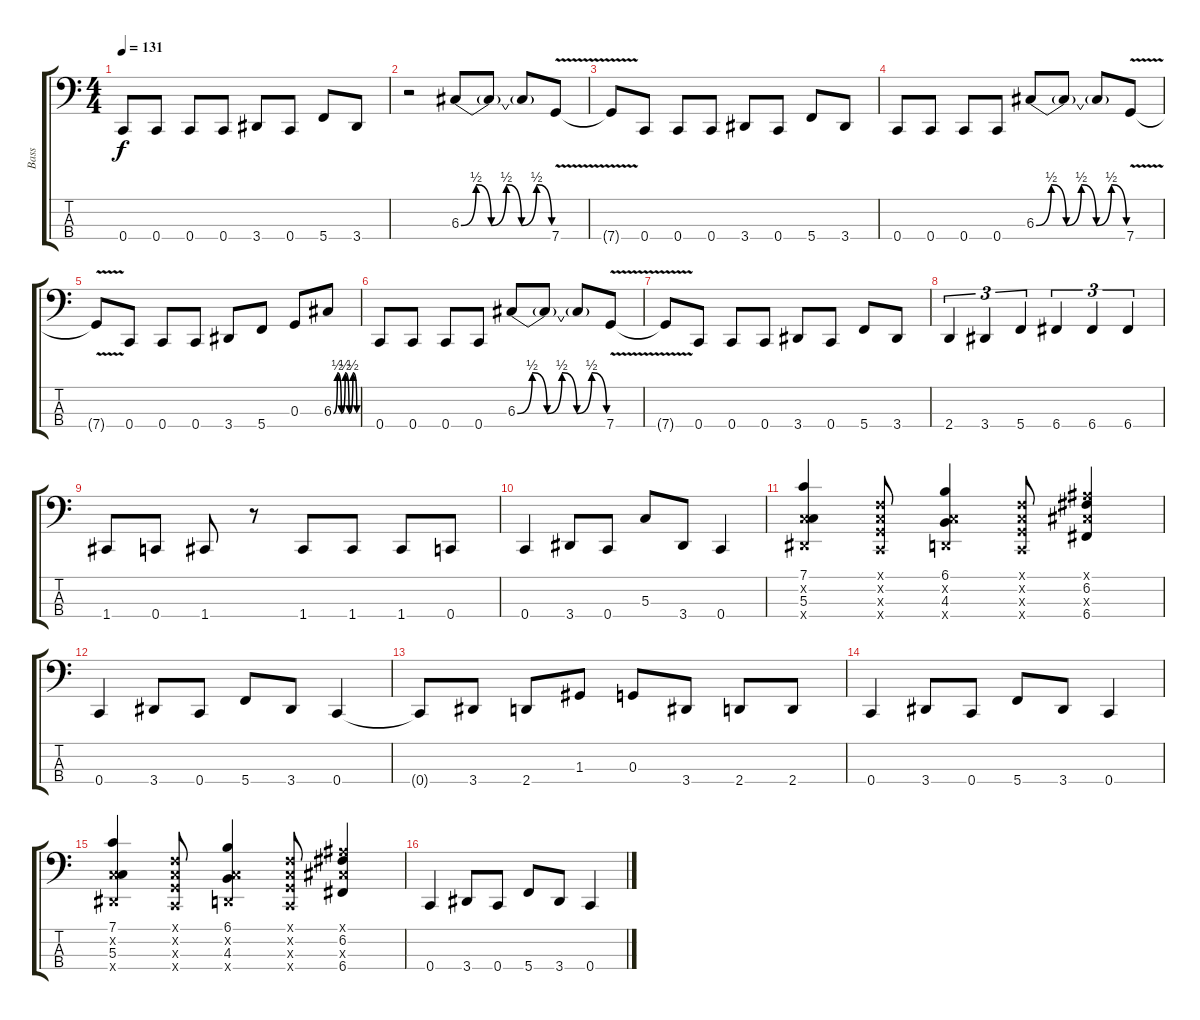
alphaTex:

\track ("Bass" "Bass") {instrument electricbassfinger}
\staff {score tabs}
\tuning (F2 C2 G1 C1) {hide}
\ts (4 4)
\tempo 131
\clef f4
\ks c
0.4.8{dy f} 0.4.8 0.4.8 0.4.8 3.4.8 0.4.8 5.4.8 3.4.8 |
r.2 6.3{be (custom 0 0 10 2 20 0 30 2 40 0 50 2 60 0)}.8 6.3{t}.8 6.3{t}.8 7.4{v}.8 |
7.4{t}.8 0.4.8 0.4.8 0.4.8 3.4.8 0.4.8 5.4.8 3.4.8 |
0.4.8 0.4.8 0.4.8 0.4.8 6.3{be (custom 0 0 10 2 20 0 30 2 40 0 50 2 60 0)}.8 6.3{t}.8 6.3{t}.8 7.4{v}.8 |
7.4{t}.8 0.4.8 0.4.8 0.4.8 3.4.8 5.4.8 0.3.8 6.3{be (custom 0 0 10 2 20 0 30 2 40 0 50 2 60 0)}.8 |
0.4.8 0.4.8 0.4.8 0.4.8 6.3{be (custom 0 0 10 2 20 0 30 2 40 0 50 2 60 0)}.8 6.3{t}.8 6.3{t}.8 7.4{v}.8 |
7.4{t}.8 0.4.8 0.4.8 0.4.8 3.4.8 0.4.8 5.4.8 3.4.8 |
2.4.4{tu (3 2)} 3.4.4{tu (3 2)} 5.4.4{tu (3 2)} 6.4.4{tu (3 2)} 6.4.4{tu (3 2)} 6.4.4{tu (3 2)} |
1.4.8 0.4.8 1.4.8 r.8 1.4.8 1.4.8 1.4.8 0.4.8 |
0.4.4 3.4.8 0.4.8 5.3.8 3.4.8 0.4.4 |
(7.1 0.2{x} 5.3 3.4{x}).4 (0.1{x} 0.2{x} 0.3{x} 0.4{x}).8 (6.1 0.2{x} 4.3 2.4{x}).4 (0.1{x} 0.2{x} 0.3{x} 0.4{x}).8 (5.1{x} 6.2 6.3{x} 6.4).4 |
0.4.4 3.4.8 0.4.8 5.4.8 3.4.8 0.4.4 |
0.4{t}.8 3.4.8 2.4.8 1.3.8 0.3.8 3.4.8 2.4.8 2.4.8 |
0.4.4 3.4.8 0.4.8 5.4.8 3.4.8 0.4.4 |
(7.1 0.2{x} 5.3 3.4{x}).4 (0.1{x} 0.2{x} 0.3{x} 0.4{x}).8 (6.1 0.2{x} 4.3 2.4{x}).4 (0.1{x} 0.2{x} 0.3{x} 0.4{x}).8 (5.1{x} 6.2 6.3{x} 6.4).4 |
0.4.4 3.4.8 0.4.8 5.4.8 3.4.8 0.4.4
